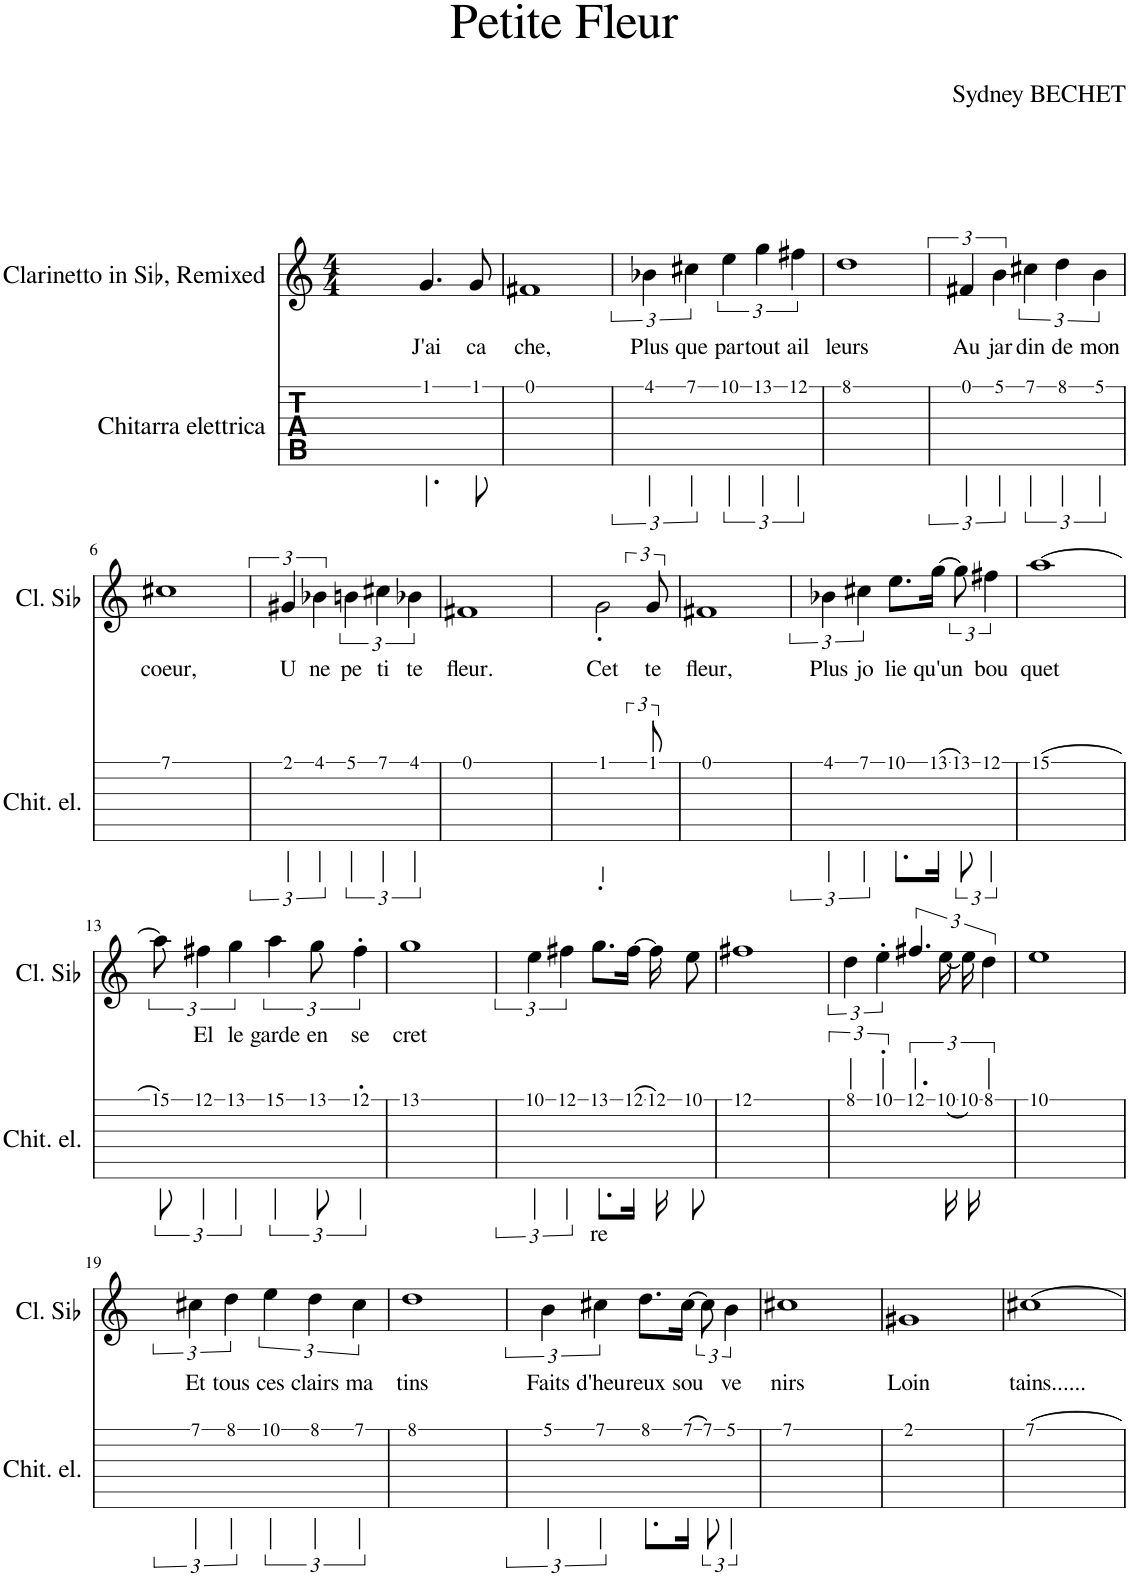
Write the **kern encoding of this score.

**kern	**text	**kern	**text
*part2	*part2	*part1	*part1
*staff2	*staff2	*staff1	*staff1
*I"Chitarra elettrica	*	*I"Clarinetto in Sib, Remixed	*
*I'Chit. el.	*	*I'Cl. Sib	*
*stria6	*	*	*
*	*	*clefG2	*
*	*	*Trd1c2	*
*k[b-e-]	*	*k[]	*
*M4/4	*	*M4/4	*
=1	=1	=1	=1
2ryy	.	2ryy	.
!	!	!	!LO:LY:b
4.f\	.	4.g/	J'ai
!	!	!	!LO:LY:b
8f\	.	8g/	ca
=2	=2	=2	=2
!	!	!	!LO:LY:b
1e#X	.	1f#X	che,
=3	=3	=3	=3
6ryy	.	6ryy	.
!	!	!	!LO:LY:b
6a-X\	.	6b-X\	Plus
!	!	!	!LO:LY:b
6b#X\	.	6cc#X\	que
!	!	!	!LO:LY:b
6dd\	.	6ee\	par
!	!	!	!LO:LY:b
6ff\	.	6gg\	tout
!	!	!	!LO:LY:b
6ee#X\	.	6ff#X\	ail
=4	=4	=4	=4
!	!	!	!LO:LY:b
1cc	.	1dd	leurs
=5	=5	=5	=5
6ryy	.	6ryy	.
!	!	!	!LO:LY:b
6e#X\	.	6f#X/	Au
!	!	!	!LO:LY:b
6a\	.	6b\	jar
!	!	!	!LO:LY:b
6b#X\	.	6cc#X\	din
!	!	!	!LO:LY:b
6cc\	.	6dd\	de
!	!	!	!LO:LY:b
6a\	.	6b\	mon
!!LO:LB:g=z
=6	=6	=6	=6
!	!	!	!LO:LY:b
1b#X	.	1cc#X	coeur,
=7	=7	=7	=7
6ryy	.	6ryy	.
!	!	!	!LO:LY:b
6f#X\	.	6g#X/	U
!	!	!	!LO:LY:b
6a-X\	.	6b-X\	ne
!	!	!	!LO:LY:b
6an\	.	6bn\	pe
!	!	!	!LO:LY:b
6b#X\	.	6cc#X\	ti
!	!	!	!LO:LY:b
6a-X\	.	6b-X\	te
=8	=8	=8	=8
!	!	!	!LO:LY:b
1e#X	.	1f#X	fleur.
=9	=9	=9	=9
*^	*	*^	*
2ryy	2ryy	.	2ryy	2ryy	.
!	!	!	!	!	!LO:LY:b
4ryy	2f'\	.	4ryy	2g'\	Cet
6ryy	.	.	6ryy	.	.
!	!	!	!	!	!LO:LY:b
12f/	.	.	12g/	.	te
*v	*v	*	*	*	*
*	*	*v	*v	*
=10	=10	=10	=10
!	!	!	!LO:LY:b
1e#X	.	1f#X	fleur,
=11	=11	=11	=11
6ryy	.	6ryy	.
!	!	!	!LO:LY:b
6a-X\	.	6b-X\	Plus
!	!	!	!LO:LY:b
6b#X\	.	6cc#X\	jo
!	!	!	!LO:LY:b
8.dd\L	.	8.ee\L	lie
!	!	!	!LO:LY:b
[16ff\Jk	.	[16gg\Jk	qu'un
12ff\]	.	12gg\]	.
!	!	!	!LO:LY:b
6ee#X\	.	6ff#X\	bou
=12	=12	=12	=12
!	!	!	!LO:LY:b
[1gg	.	[1aa	quet
!!LO:LB:g=z
=13	=13	=13	=13
12gg\]	.	12aa\]	.
12ryy	.	12ryy	.
!	!	!	!LO:LY:b
6ee#X\	.	6ff#X\	El
!	!	!	!LO:LY:b
6ff\	.	6gg\	le
!	!	!	!LO:LY:b
6gg\	.	6aa\	garde
!	!	!	!LO:LY:b
12ff\	.	12gg\	en
12ryy	.	12ryy	.
!	!	!	!LO:LY:b
6ee'\	.	6ff#'\	se
=14	=14	=14	=14
!	!	!	!LO:LY:b
1ff	.	1gg	cret
=15	=15	=15	=15
6ryy	.	6ryy	.
6dd\	.	6ee\	.
6ee#X\	.	6ff#X\	.
!	!LO:LY:b	!	!
8.ff\L	re	8.gg\L	.
[16ee\Jk	.	[16ff#\Jk	.
16ee\]	.	16ff#\]	.
16ryy	.	16ryy	.
8dd\	.	8ee\	.
=16	=16	=16	=16
1ee#X	.	1ff#X	.
=17	=17	=17	=17
*^	*	*^	*
6ryy	2ryy	.	6ryy	2ryy	.
6cc/	.	.	6dd\	.	.
6dd'/	.	.	6ee'\	.	.
6.ee#X/	8ryy	.	6.ff#X/	8ryy	.
.	16ryy	.	.	16ryy	.
.	[16dd\	.	.	[16ee\	.
12ryy	16dd\]	.	12ryy	16ee\]	.
.	16ryy	.	.	16ryy	.
6cc/	.	.	6dd\	.	.
.	8ryy	.	.	8ryy	.
*v	*v	*	*	*	*
*	*	*v	*v	*
=18	=18	=18	=18
1dd	.	1ee	.
!!LO:LB:g=z
=19	=19	=19	=19
6ryy	.	6ryy	.
!	!	!	!LO:LY:b
6b#X\	.	6cc#X\	Et
!	!	!	!LO:LY:b
6cc\	.	6dd\	tous
!	!	!	!LO:LY:b
6dd\	.	6ee\	ces
!	!	!	!LO:LY:b
6cc\	.	6dd\	clairs
!	!	!	!LO:LY:b
6b\	.	6cc#\	ma
=20	=20	=20	=20
!	!	!	!LO:LY:b
1cc	.	1dd	tins
=21	=21	=21	=21
6ryy	.	6ryy	.
!	!	!	!LO:LY:b
6a\	.	6b\	Faits
!	!	!	!LO:LY:b
6b#X\	.	6cc#X\	d'heu
!	!	!	!LO:LY:b
8.cc\L	.	8.dd\L	reux
!	!	!	!LO:LY:b
[16b\Jk	.	[16cc#\Jk	sou
12b\]	.	12cc#\]	.
!	!	!	!LO:LY:b
6a\	.	6b\	ve
=22	=22	=22	=22
!	!	!	!LO:LY:b
1b#X	.	1cc#X	nirs
=23	=23	=23	=23
!	!	!	!LO:LY:b
1f#X	.	1g#X	Loin
=24	=24	=24	=24
!	!	!	!LO:LY:b
[1b#X	.	[1cc#X	tains......
=	=	=	=
*-	*-	*-	*-
